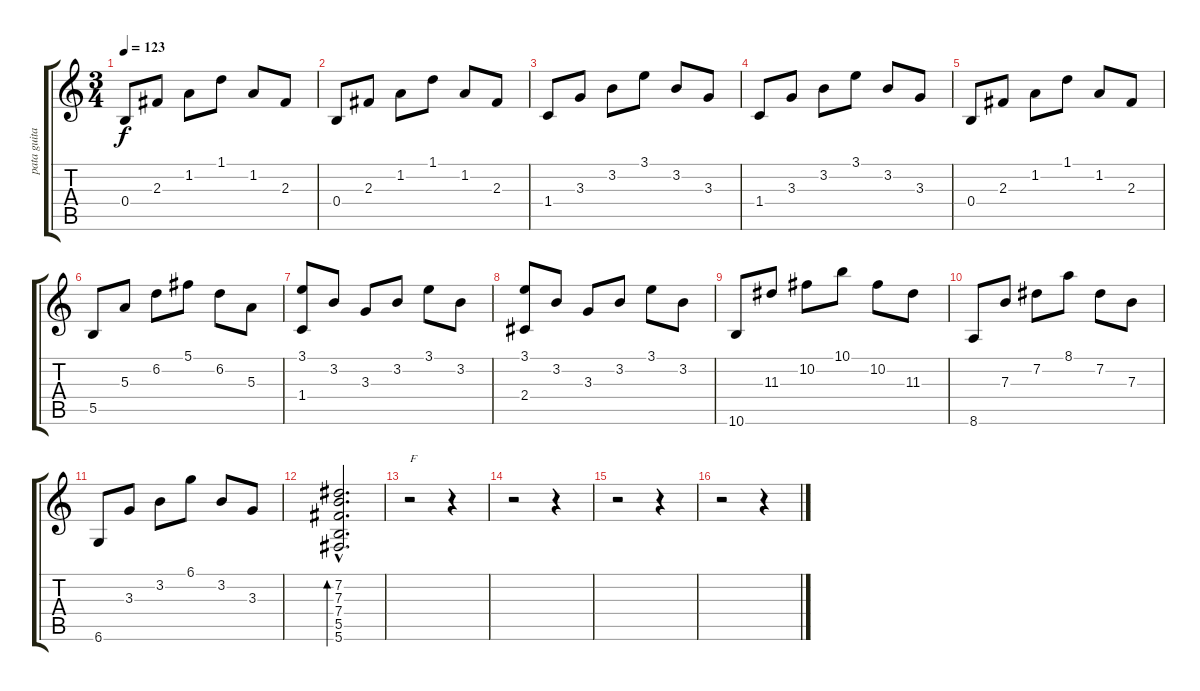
\track ("pata guitar" "pata guita") {instrument acousticguitarnylon}
\staff {score tabs}
\tuning (Db4 Ab3 E3 B2 Gb2 Db2) {hide}
\ts (3 4)
\tempo 123
\clef g2
\ks c
0.4.8{dy f} 2.3.8 1.2.8 1.1.8 1.2.8 2.3.8 |
0.4.8 2.3.8 1.2.8 1.1.8 1.2.8 2.3.8 |
1.4.8 3.3.8 3.2.8 3.1.8 3.2.8 3.3.8 |
1.4.8 3.3.8 3.2.8 3.1.8 3.2.8 3.3.8 |
0.4.8 2.3.8 1.2.8 1.1.8 1.2.8 2.3.8 |
5.5.8 5.3.8 6.2.8 5.1.8 6.2.8 5.3.8 |
(3.1 1.4).8 3.2.8 3.3.8 3.2.8 3.1.8 3.2.8 |
(3.1 2.4).8 3.2.8 3.3.8 3.2.8 3.1.8 3.2.8 |
10.6.8 11.3.8 10.2.8 10.1.8 10.2.8 11.3.8 |
8.6.8 7.3.8 7.2.8 8.1.8 7.2.8 7.3.8 |
6.6.8 3.3.8 3.2.8 6.1.8 3.2.8 3.3.8 |
(7.2{hac} 7.3{hac} 7.4{hac} 5.5{hac} 5.6{hac}).2{d bd 120} |
r.2{txt "F"} r.4 |
r.2 r.4 |
r.2 r.4 |
r.2 r.4
